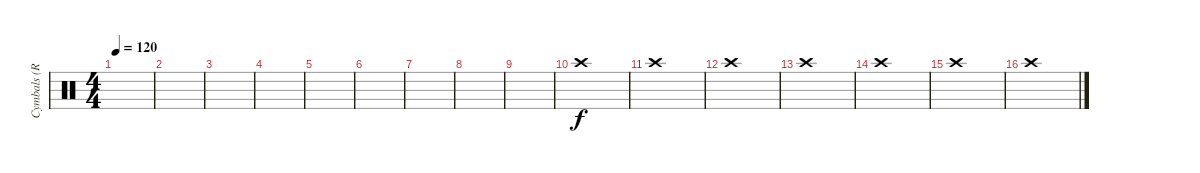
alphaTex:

\track ("Cymbals (Right)" "Cymbals (R") {instrument percussion}
\staff {score}
\articulation defaults
\ts (4 4)
\tempo 120
\clef neutral
\ks c
|
|
|
|
|
|
|
|
|
"Crash high (hit)".1 |
"Crash high (hit)".1 |
"Crash high (hit)".1 |
"Crash high (hit)".1 |
"Crash high (hit)".1 |
"Crash high (hit)".1 |
"Crash high (hit)".1
